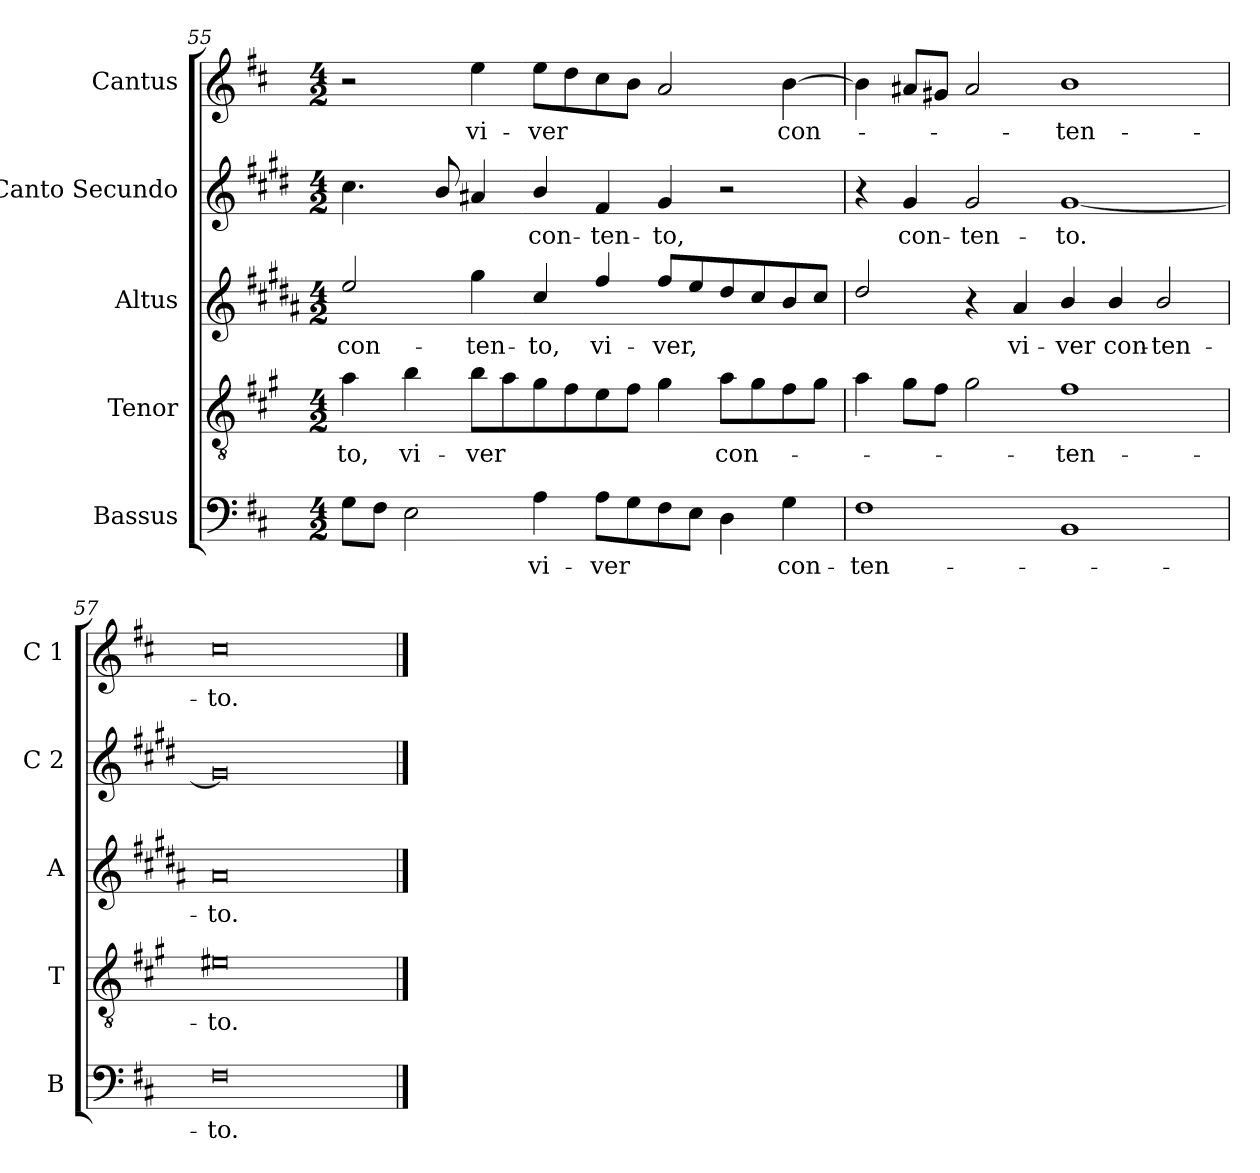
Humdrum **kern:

**kern	**text	**kern	**text	**kern	**text	**kern	**text	**kern	**text
*part5	*part5	*part4	*part4	*part3	*part3	*part2	*part2	*part1	*part1
*staff5	*staff5	*staff4	*staff4	*staff3	*staff3	*staff2	*staff2	*staff1	*staff1
*I"Bassus	*	*I"Tenor	*	*I"Altus	*	*I"Canto Secundo	*	*I"Cantus	*
*I'B	*	*I'T	*	*I'A	*	*I'C 2	*	*I'C 1	*
*clefF4	*	*clefGv2	*	*clefG2	*	*clefG2	*	*clefG2	*
*	*	*ITrd4c7	*	*ITrd5c9	*	*ITrd1c2	*	*	*
*k[f#c#]	*	*k[f#c#]	*	*k[f#c#]	*	*k[f#c#]	*	*k[f#c#]	*
*D:	*	*D:	*	*D:	*	*D:	*	*D:	*
*M4/2	*	*M4/2	*	*M4/2	*	*M4/2	*	*M4/2	*
=55	=55	=55	=55	=55	=55	=55	=55	=55	=55
!	!	!	!LO:LY:b	!	!LO:LY:b	!	!	!	!
8G\L	.	4d\	-to,	2g/	con-	4.b\	.	2r	.
8F#\J	.	.	.	.	.	.	.	.	.
!	!	!	!LO:LY:b	!	!	!	!	!	!
2E\	.	4e\	vi-	.	.	.	.	.	.
.	.	.	.	.	.	8a/	.	.	.
!	!	!	!LO:LY:b	!	!LO:LY:b	!	!	!	!LO:LY:b
.	.	8e\L	-ver	4b\	-ten-	4g#X/	.	4ee\	vi-
.	.	8d\	.	.	.	.	.	.	.
!	!LO:LY:b	!	!	!	!LO:LY:b	!	!LO:LY:b	!	!LO:LY:b
4A\	vi-	8c#\	.	4e/	-to,	4a/	con-	8ee\L	-ver
.	.	8B\	.	.	.	.	.	8dd\	.
!	!LO:LY:b	!	!	!	!LO:LY:b	!	!LO:LY:b	!	!
8A\L	-ver	8A\	.	4a/	vi-	4e/	-ten-	8cc#\	.
8G\	.	8B\J	.	.	.	.	.	8b\J	.
!	!	!	!	!	!LO:LY:b	!	!LO:LY:b	!	!
8F#\	.	4c#\	.	8a/L	-ver,	4f#/	-to,	2a/	.
8E\J	.	.	.	8g/	.	.	.	.	.
!	!	!	!LO:LY:b	!	!	!	!	!	!
4D\	.	8d\L	con-	8f#/	.	2r	.	.	.
.	.	8c#\	.	8e/	.	.	.	.	.
!	!LO:LY:b	!	!	!	!	!	!	!	!LO:LY:b
4G\	con-	8B\	.	8d/	.	.	.	[4b\	con-
.	.	8c#\J	.	8e/J	.	.	.	.	.
=56	=56	=56	=56	=56	=56	=56	=56	=56	=56
!	!LO:LY:b	!	!	!	!	!	!	!	!
1F#	-ten-	4d\	.	2f#/	.	4r	.	4b\]	.
!	!	!	!	!	!	!	!LO:LY:b	!	!
.	.	8c#\L	.	.	.	4f#/	con-	8a#X/L	.
.	.	8B\J	.	.	.	.	.	8g#X/J	.
!	!	!	!	!	!	!	!LO:LY:b	!	!
.	.	2c#\	.	4r	.	2f#/	-ten-	2a#/	.
!	!	!	!	!	!LO:LY:b	!	!	!	!
.	.	.	.	4c#/	vi-	.	.	.	.
!	!	!	!LO:LY:b	!	!LO:LY:b	!	!LO:LY:b	!	!LO:LY:b
1BB	.	1B	-ten-	4d/	-ver	[1f#	-to.	1b	-ten-
!	!	!	!	!	!LO:LY:b	!	!	!	!
.	.	.	.	4d/	con-	.	.	.	.
!	!	!	!	!	!LO:LY:b	!	!	!	!
.	.	.	.	2d/	-ten-	.	.	.	.
=57	=57	=57	=57	=57	=57	=57	=57	=57	=57
!	!LO:LY:b	!	!LO:LY:b	!	!LO:LY:b	!	!	!	!LO:LY:b
0F#	-to.	0A#X	-to.	0c#	-to.	0f#]	.	0cc#	-to.
==	==	==	==	==	==	==	==	==	==
*-	*-	*-	*-	*-	*-	*-	*-	*-	*-
